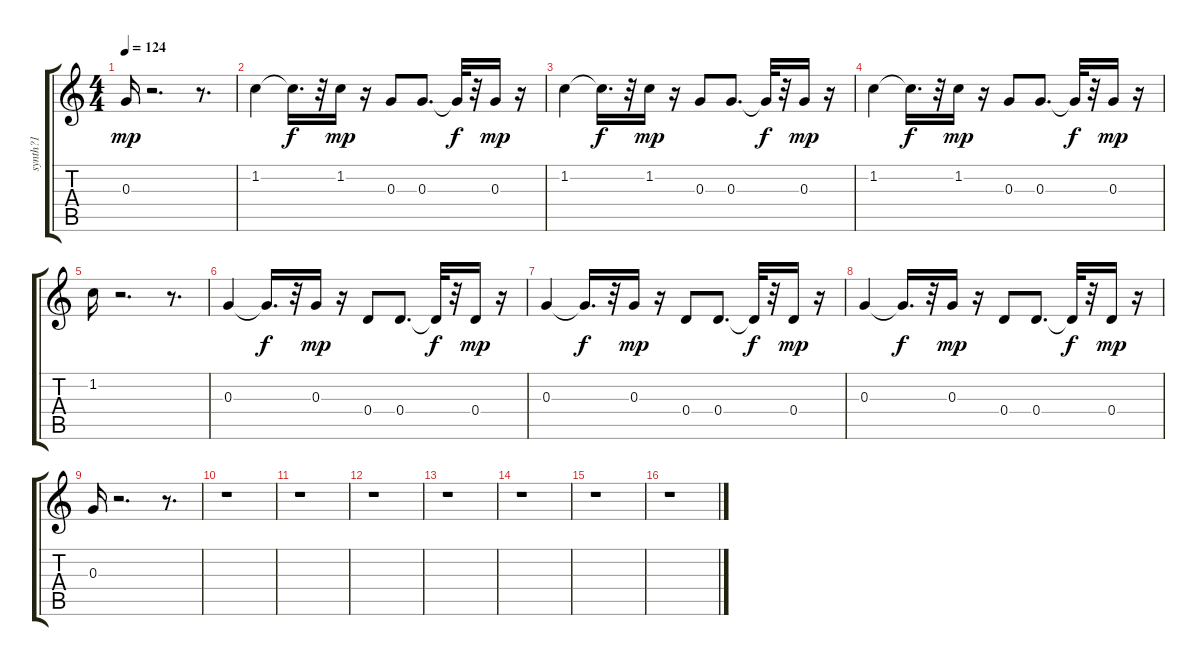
\track ("synth?1" "synth?1") {instrument synthbass1}
\staff {score tabs}
\tuning (E4 B3 G3 D3 A2 E2) {hide}
\ts (4 4)
\tempo 124
\clef g2
\ks c
0.3.16{dy mp} r.2{d} r.8{d} |
1.2.4 1.2{t}.16{d dy f} r.32 1.2.16{dy mp} r.16 0.3.8 0.3.8{d} 0.3{t}.32{dy f} r.32 0.3.16{dy mp} r.16 |
1.2.4 1.2{t}.16{d dy f} r.32 1.2.16{dy mp} r.16 0.3.8 0.3.8{d} 0.3{t}.32{dy f} r.32 0.3.16{dy mp} r.16 |
1.2.4 1.2{t}.16{d dy f} r.32 1.2.16{dy mp} r.16 0.3.8 0.3.8{d} 0.3{t}.32{dy f} r.32 0.3.16{dy mp} r.16 |
1.2.16 r.2{d} r.8{d} |
0.3.4 0.3{t}.16{d dy f} r.32 0.3.16{dy mp} r.16 0.4.8 0.4.8{d} 0.4{t}.32{dy f} r.32 0.4.16{dy mp} r.16 |
0.3.4 0.3{t}.16{d dy f} r.32 0.3.16{dy mp} r.16 0.4.8 0.4.8{d} 0.4{t}.32{dy f} r.32 0.4.16{dy mp} r.16 |
0.3.4 0.3{t}.16{d dy f} r.32 0.3.16{dy mp} r.16 0.4.8 0.4.8{d} 0.4{t}.32{dy f} r.32 0.4.16{dy mp} r.16 |
0.3.16 r.2{d} r.8{d} |
r.1 |
r.1 |
r.1 |
r.1 |
r.1 |
r.1 |
r.1
